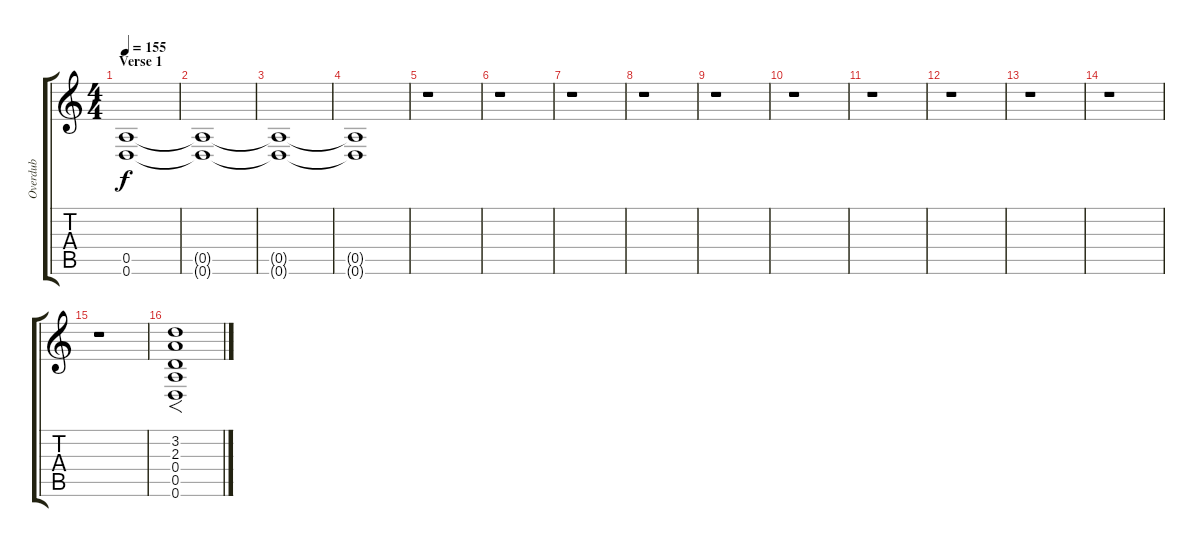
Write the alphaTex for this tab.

\track ("Overdub" "Overdub") {instrument distortionguitar}
\staff {score tabs}
\tuning (E4 B3 G3 D3 A2 D2) {hide}
\ts (4 4)
\section ("" "Verse 1")
\tempo 155
\clef g2
\ks c
(0.5{t} 0.6{t}).1{dy f} |
(0.5{t} 0.6{t}).1 |
(0.5{t} 0.6{t}).1 |
(0.5{t} 0.6{t}).1 |
r.1 |
r.1 |
r.1 |
r.1 |
r.1 |
r.1 |
r.1 |
r.1 |
r.1 |
r.1 |
r.1 |
(3.2 2.3 0.4 0.5 0.6).1{f volume 16 balance 2}
